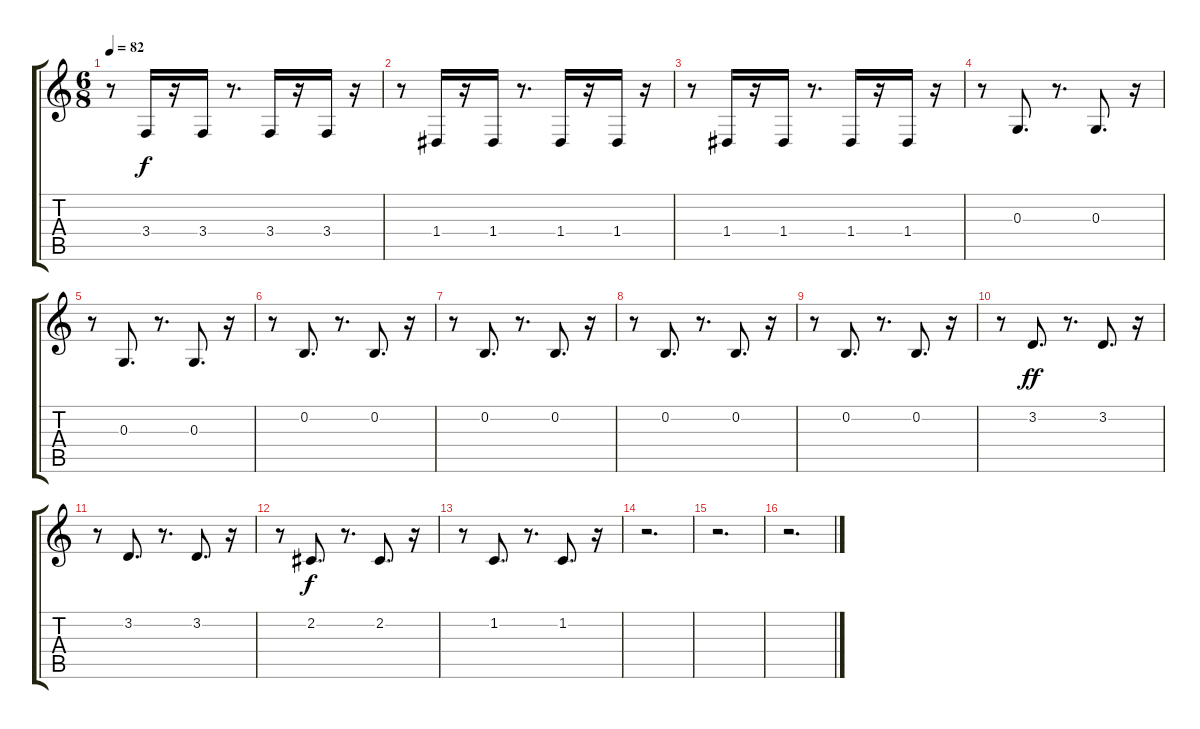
\track "" {instrument frenchhorn}
\staff {score tabs}
\tuning (E4 B3 G3 D3 A2 E2) {hide}
\ts (6 8)
\tempo 82
\clef g2
\ks c
r.8{dy f} 3.4.16 r.16 3.4.16 r.8{d} 3.4.16 r.16 3.4.16 r.16 |
r.8 1.4.16 r.16 1.4.16 r.8{d} 1.4.16 r.16 1.4.16 r.16 |
r.8 1.4.16 r.16 1.4.16 r.8{d} 1.4.16 r.16 1.4.16 r.16 |
r.8 0.3.8{d} r.8{d} 0.3.8{d} r.16 |
r.8 0.3.8{d} r.8{d} 0.3.8{d} r.16 |
r.8 0.2.8{d} r.8{d} 0.2.8{d} r.16 |
r.8 0.2.8{d} r.8{d} 0.2.8{d} r.16 |
r.8 0.2.8{d} r.8{d} 0.2.8{d} r.16 |
r.8 0.2.8{d} r.8{d} 0.2.8{d} r.16 |
r.8 3.2.8{d dy ff} r.8{d} 3.2.8{d} r.16 |
r.8 3.2.8{d} r.8{d} 3.2.8{d} r.16 |
r.8 2.2.8{d dy f} r.8{d} 2.2.8{d} r.16 |
r.8 1.2.8{d} r.8{d} 1.2.8{d} r.16 |
r.2{d} |
r.2{d} |
r.2{d}
